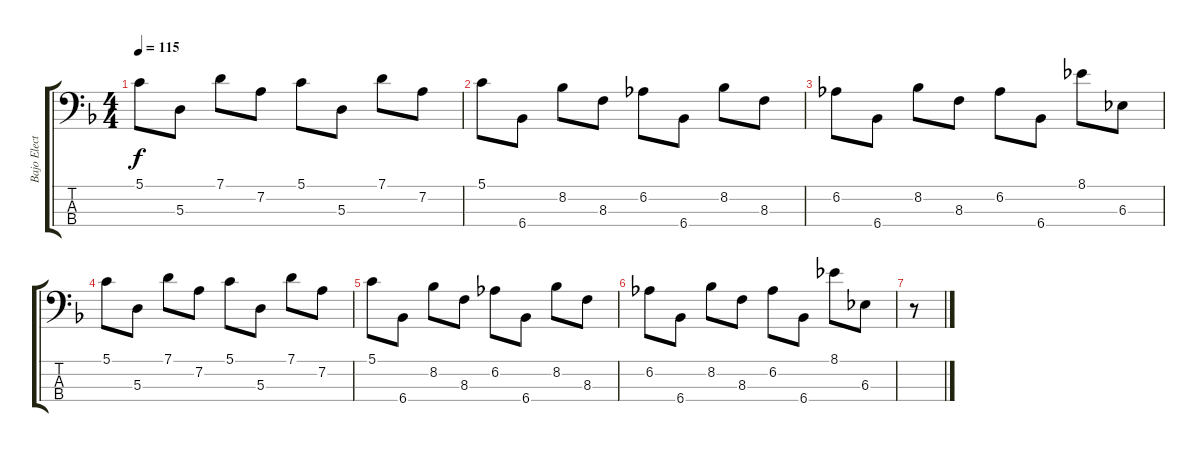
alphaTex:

\track ("Bajo Electrico" "Bajo Elect") {instrument electricbassfinger}
\staff {score tabs}
\tuning (G2 D2 A1 E1) {hide}
\ts (4 4)
\tempo 115
\clef f4
\ks dminor
5.1.8{dy f} 5.3.8 7.1.8 7.2.8 5.1.8 5.3.8 7.1.8 7.2.8 |
5.1.8 6.4.8 8.2.8 8.3.8 6.2.8 6.4.8 8.2.8 8.3.8 |
6.2.8 6.4.8 8.2.8 8.3.8 6.2.8 6.4.8 8.1.8 6.3.8 |
5.1.8 5.3.8 7.1.8 7.2.8 5.1.8 5.3.8 7.1.8 7.2.8 |
5.1.8 6.4.8 8.2.8 8.3.8 6.2.8 6.4.8 8.2.8 8.3.8 |
6.2.8 6.4.8 8.2.8 8.3.8 6.2.8 6.4.8 8.1.8 6.3.8 |
r.8
